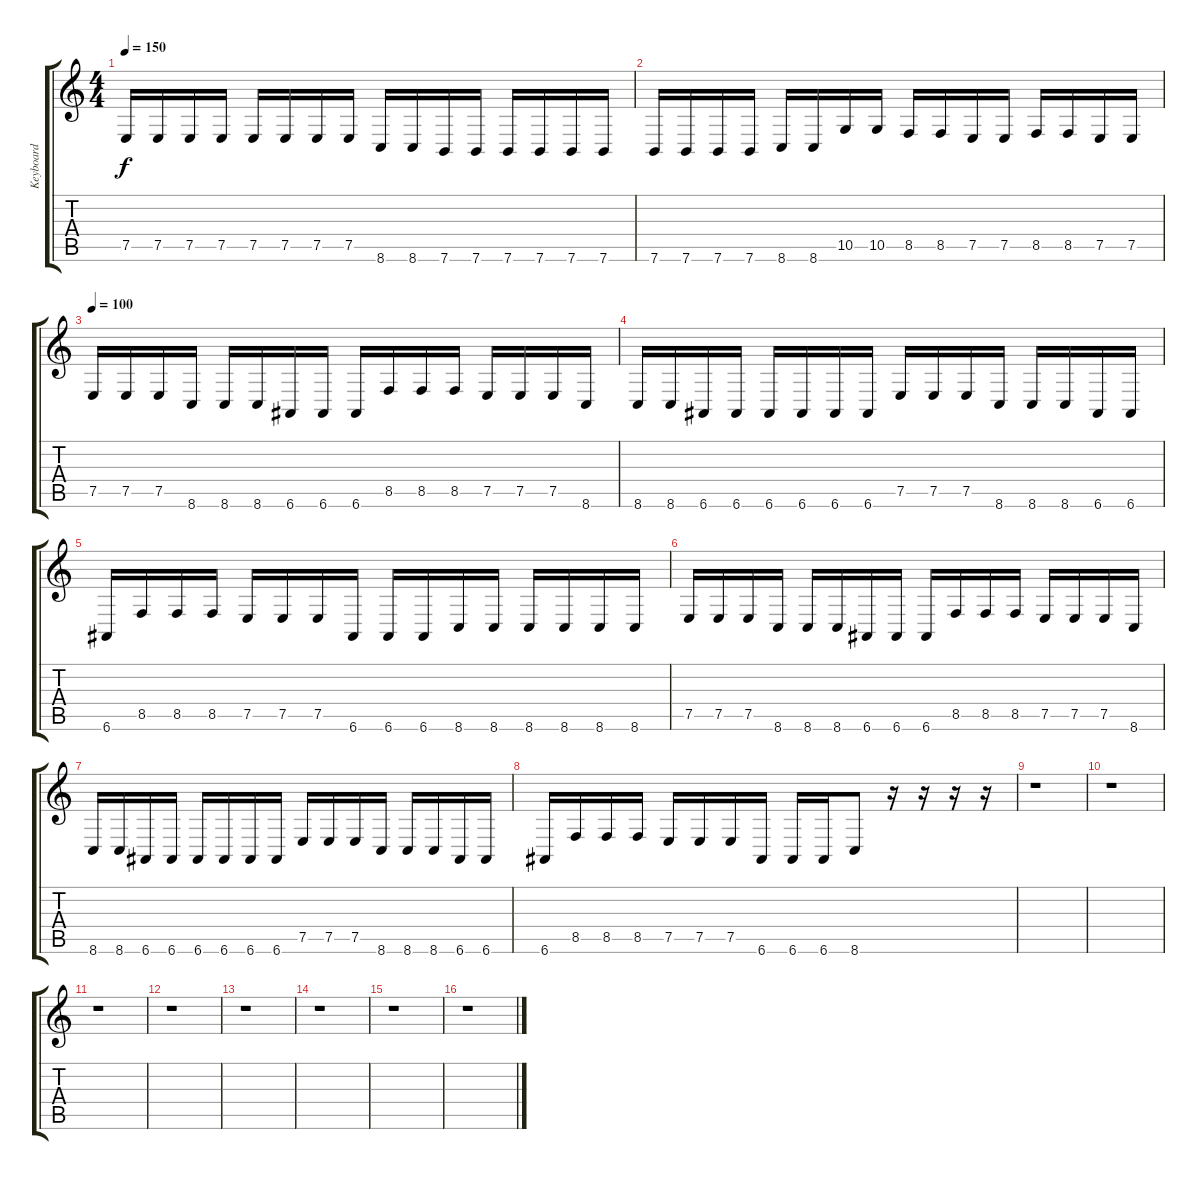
\track ("Keyboard" "Keyboard") {instrument churchorgan}
\staff {score tabs}
\tuning (E4 B3 G3 D3 A2 E2) {hide}
\ts (4 4)
\tempo 150
\clef g2
\ks c
7.5.16{dy f} 7.5.16 7.5.16 7.5.16 7.5.16 7.5.16 7.5.16 7.5.16 8.6.16 8.6.16 7.6.16 7.6.16 7.6.16 7.6.16 7.6.16 7.6.16 |
7.6.16 7.6.16 7.6.16 7.6.16 8.6.16 8.6.16 10.5.16 10.5.16 8.5.16 8.5.16 7.5.16 7.5.16 8.5.16 8.5.16 7.5.16 7.5.16 |
\tempo 100
7.5.16 7.5.16 7.5.16 8.6.16 8.6.16 8.6.16 6.6.16 6.6.16 6.6.16 8.5.16 8.5.16 8.5.16 7.5.16 7.5.16 7.5.16 8.6.16 |
8.6.16 8.6.16 6.6.16 6.6.16 6.6.16 6.6.16 6.6.16 6.6.16 7.5.16 7.5.16 7.5.16 8.6.16 8.6.16 8.6.16 6.6.16 6.6.16 |
6.6.16 8.5.16 8.5.16 8.5.16 7.5.16 7.5.16 7.5.16 6.6.16 6.6.16 6.6.16 8.6.16 8.6.16 8.6.16 8.6.16 8.6.16 8.6.16 |
7.5.16 7.5.16 7.5.16 8.6.16 8.6.16 8.6.16 6.6.16 6.6.16 6.6.16 8.5.16 8.5.16 8.5.16 7.5.16 7.5.16 7.5.16 8.6.16 |
8.6.16 8.6.16 6.6.16 6.6.16 6.6.16 6.6.16 6.6.16 6.6.16 7.5.16 7.5.16 7.5.16 8.6.16 8.6.16 8.6.16 6.6.16 6.6.16 |
6.6.16 8.5.16 8.5.16 8.5.16 7.5.16 7.5.16 7.5.16 6.6.16 6.6.16 6.6.16 8.6.8 r.16 r.16 r.16 r.16 |
r.1 |
r.1 |
r.1 |
r.1 |
r.1 |
r.1 |
r.1 |
r.1
